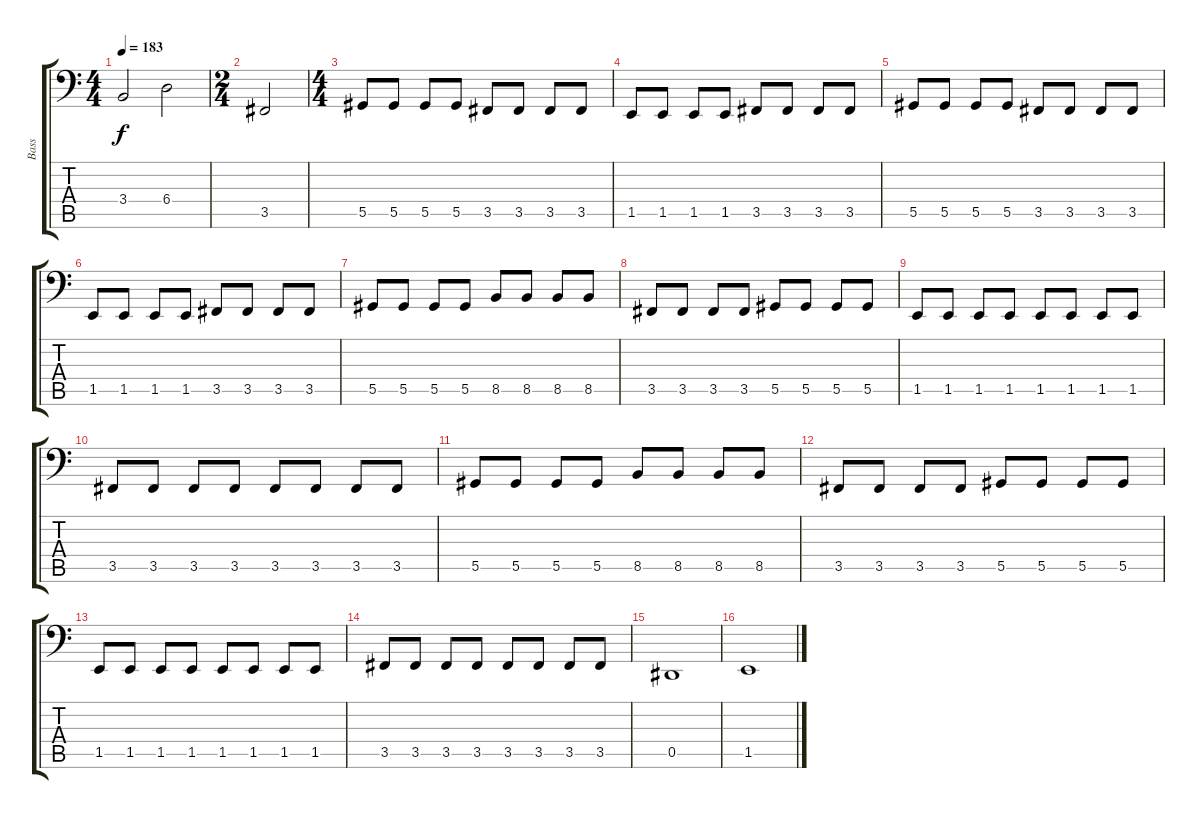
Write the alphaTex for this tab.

\track ("Bass" "Bass") {instrument electricbassfinger}
\staff {score tabs}
\tuning (B2 Gb2 Db2 Ab1 Eb1 Bb0) {hide}
\ts (4 4)
\tempo 183
\clef f4
\ks c
3.4.2{dy f} 6.4.2 |
\ts (2 4)
3.5.2 |
\ts (4 4)
5.5.8 5.5.8 5.5.8 5.5.8 3.5.8 3.5.8 3.5.8 3.5.8 |
1.5.8 1.5.8 1.5.8 1.5.8 3.5.8 3.5.8 3.5.8 3.5.8 |
5.5.8 5.5.8 5.5.8 5.5.8 3.5.8 3.5.8 3.5.8 3.5.8 |
1.5.8 1.5.8 1.5.8 1.5.8 3.5.8 3.5.8 3.5.8 3.5.8 |
5.5.8 5.5.8 5.5.8 5.5.8 8.5.8 8.5.8 8.5.8 8.5.8 |
3.5.8 3.5.8 3.5.8 3.5.8 5.5.8 5.5.8 5.5.8 5.5.8 |
1.5.8 1.5.8 1.5.8 1.5.8 1.5.8 1.5.8 1.5.8 1.5.8 |
3.5.8 3.5.8 3.5.8 3.5.8 3.5.8 3.5.8 3.5.8 3.5.8 |
5.5.8 5.5.8 5.5.8 5.5.8 8.5.8 8.5.8 8.5.8 8.5.8 |
3.5.8 3.5.8 3.5.8 3.5.8 5.5.8 5.5.8 5.5.8 5.5.8 |
1.5.8 1.5.8 1.5.8 1.5.8 1.5.8 1.5.8 1.5.8 1.5.8 |
3.5.8 3.5.8 3.5.8 3.5.8 3.5.8 3.5.8 3.5.8 3.5.8 |
0.5.1 |
1.5.1
